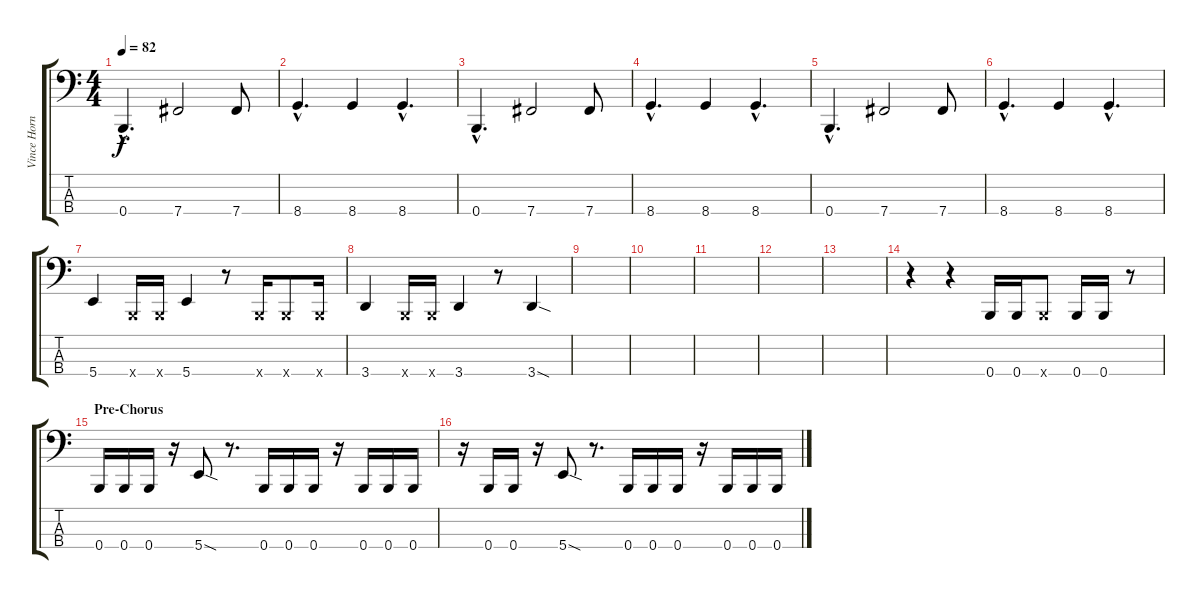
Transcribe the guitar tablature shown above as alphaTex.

\track ("Vince Hornsby" "Vince Horn") {instrument electricbasspick}
\staff {score tabs}
\tuning (E2 B1 Gb1 B0) {hide}
\ts (4 4)
\tempo 82
\clef f4
\ks c
0.4{hac}.4{d dy f} 7.4.2 7.4.8 |
8.4{hac}.4{d} 8.4.4 8.4{hac}.4{d} |
0.4{hac}.4{d} 7.4.2 7.4.8 |
8.4{hac}.4{d} 8.4.4 8.4{hac}.4{d} |
0.4{hac}.4{d} 7.4.2 7.4.8 |
8.4{hac}.4{d} 8.4.4 8.4{hac}.4{d} |
5.4.4 0.4{x}.16 0.4{x}.16 5.4.4 r.8 0.4{x}.16 0.4{x}.8 0.4{x}.16 |
3.4.4 0.4{x}.16 0.4{x}.16 3.4.4 r.8 3.4{sod}.4 |
|
|
|
|
|
r.4 r.4 0.4.16 0.4.16 0.4{x}.8 0.4.16 0.4.16 r.8 |
\section ("" "Pre-Chorus")
0.4.16 0.4.16 0.4.16 r.16 5.4{sod}.8 r.8{d} 0.4.16 0.4.16 0.4.16 r.16 0.4.16 0.4.16 0.4.16 |
r.16 0.4.16 0.4.16 r.16 5.4{sod}.8 r.8{d} 0.4.16 0.4.16 0.4.16 r.16 0.4.16 0.4.16 0.4.16
